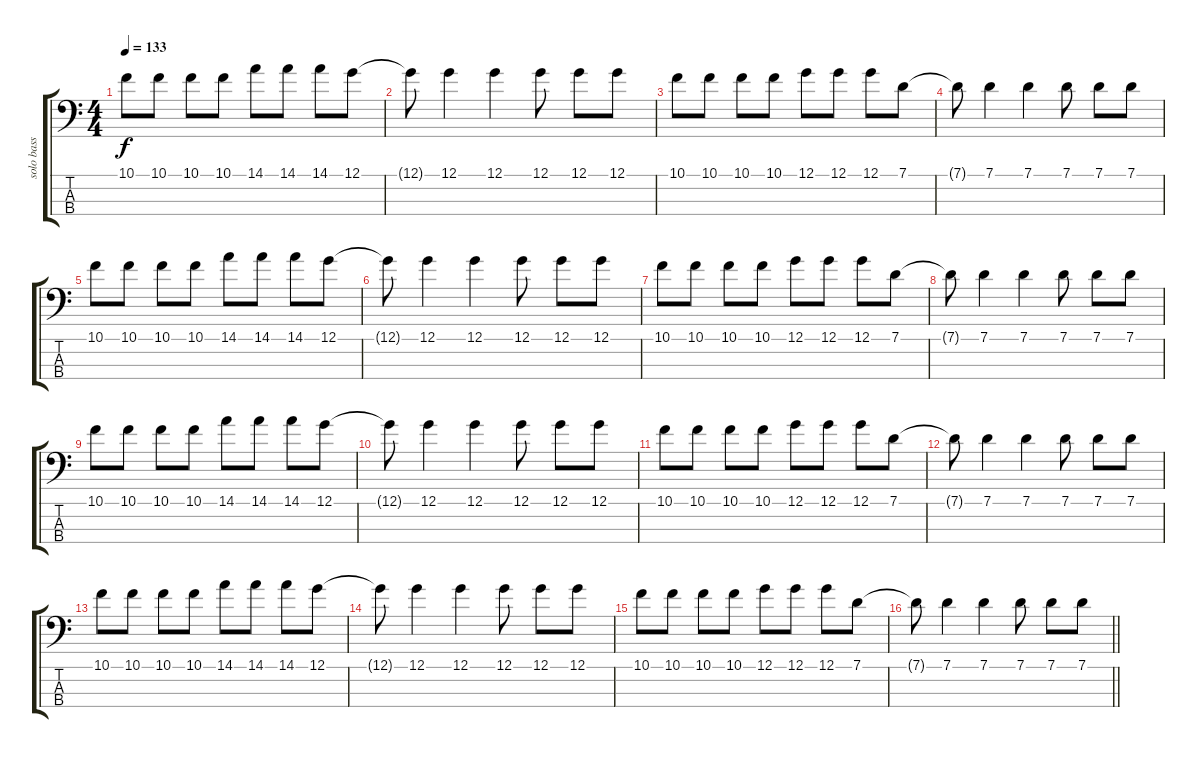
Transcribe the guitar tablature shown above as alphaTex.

\track ("solo bass" "solo bass") {instrument electricguitarjazz}
\staff {score tabs}
\tuning (G2 D2 A1 E1) {hide}
\ts (4 4)
\tempo 133
\clef f4
\ks c
10.1.8{dy f} 10.1.8 10.1.8 10.1.8 14.1.8 14.1.8 14.1.8 12.1.8 |
12.1{t}.8 12.1.4 12.1.4 12.1.8 12.1.8 12.1.8 |
10.1.8 10.1.8 10.1.8 10.1.8 12.1.8 12.1.8 12.1.8 7.1.8 |
7.1{t}.8 7.1.4 7.1.4 7.1.8 7.1.8 7.1.8 |
10.1.8 10.1.8 10.1.8 10.1.8 14.1.8 14.1.8 14.1.8 12.1.8 |
12.1{t}.8 12.1.4 12.1.4 12.1.8 12.1.8 12.1.8 |
10.1.8 10.1.8 10.1.8 10.1.8 12.1.8 12.1.8 12.1.8 7.1.8 |
7.1{t}.8 7.1.4 7.1.4 7.1.8 7.1.8 7.1.8 |
10.1.8 10.1.8 10.1.8 10.1.8 14.1.8 14.1.8 14.1.8 12.1.8 |
12.1{t}.8 12.1.4 12.1.4 12.1.8 12.1.8 12.1.8 |
10.1.8 10.1.8 10.1.8 10.1.8 12.1.8 12.1.8 12.1.8 7.1.8 |
7.1{t}.8 7.1.4 7.1.4 7.1.8 7.1.8 7.1.8 |
10.1.8 10.1.8 10.1.8 10.1.8 14.1.8 14.1.8 14.1.8 12.1.8 |
12.1{t}.8 12.1.4 12.1.4 12.1.8 12.1.8 12.1.8 |
10.1.8 10.1.8 10.1.8 10.1.8 12.1.8 12.1.8 12.1.8 7.1.8 |
\barLineRight lightlight
7.1{t}.8 7.1.4 7.1.4 7.1.8 7.1.8 7.1.8
